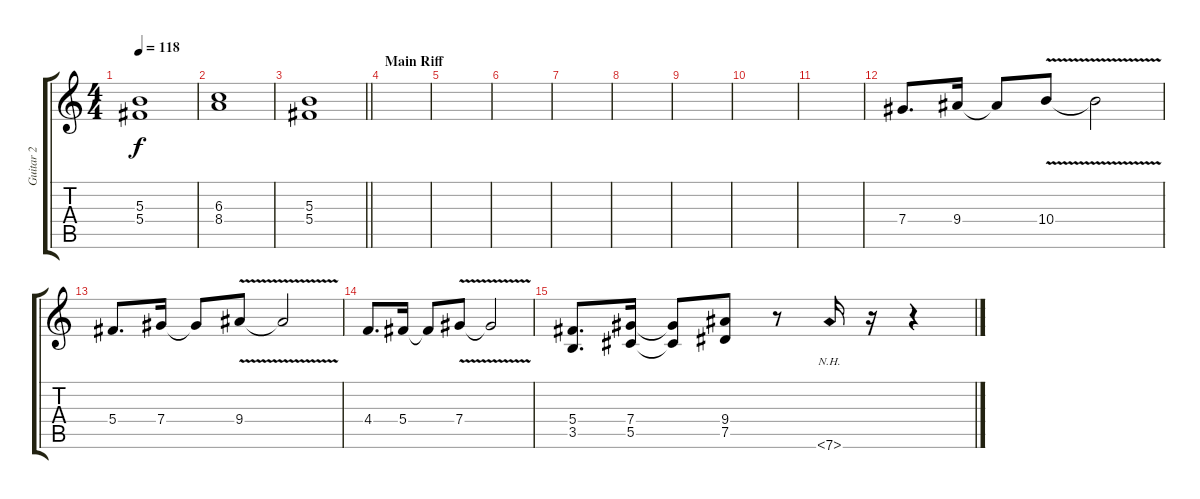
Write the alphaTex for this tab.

\track ("Guitar 2" "Guitar 2") {instrument distortionguitar}
\staff {score tabs}
\tuning (Eb4 Bb3 Gb3 Db3 Ab2 Eb2) {hide}
\ts (4 4)
\tempo 118
\clef g2
\ks c
(5.3 5.4).1{dy f} |
(6.3 8.4).1 |
\barLineRight lightlight
(5.3 5.4).1 |
\section ("" "Main Riff")
|
|
|
|
|
|
|
|
7.4.8{d} 9.4.16 9.4{t}.8 10.4{v}.8 10.4{t}.2 |
5.4.8{d} 7.4.16 7.4{t}.8 9.4{v}.8 9.4{t}.2 |
4.4.8{d} 5.4.16 5.4{t}.8 7.4{v}.8 7.4{t}.2 |
(5.4 3.5).8{d} (7.4 5.5).16 (7.4{t} 5.5{t}).8 (9.4 7.5).8 r.8 7.6{nh}.16 r.16 r.4
